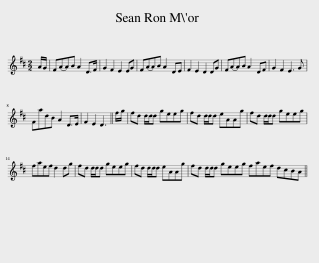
X:1
L:1/8
M:2/2
I:linebreak $
K:D
V:1 treble
V:1
 A/G/ | F(AA)B A2 D>F | G2 F2 E2 EG | F(AA)B A2 DE | F2 E2 D2 DG | %5
 F(AA)B A2 DF | G2 F2 E3 G |$ FadB A2 D>E | F2 E2 D3 || f/g/ | %10
 fd d/d/d geeg | fd d/d/d eAAg | fd d/d/d geeg |$ faef d2 dg | fd d/d/d geeg | %15
 fd d/d/d eAAg | fd d/d/d geeg faef dcBA || %17
